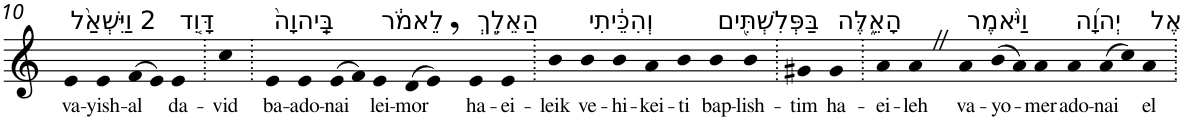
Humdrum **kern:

**kern	**text
*part1	*part1
*staff1	*staff1
*I"Piano	*
*I'Pno	*
!!LO:PB:g=z
*clefG2	*
*k[]	*
=10	=10
!LO:TX:a:t=2 וַיִּשְׁאַ֨ל	!
!	!LO:LY:b
4e	va-
!	!LO:LY:b
4e	-yish-
!	!LO:LY:b
(>8f	-al
8e)	.
!LO:TX:a:t=דָּוִ֤ד	!
!	!LO:LY:b
4e	da-
=11.	=11.
!	!LO:LY:b
4cc	-vid
=12.	=12.
!LO:TX:a:t=בַּֽיהוָה֙	!
!	!LO:LY:b
4e	ba-
!	!LO:LY:b
4e	-ado-
!	!LO:LY:b
(>8e	-nai
8f)	.
!LO:TX:a:t=לֵאמֹ֔ר	!
!	!LO:LY:b
4e	lei-
!	!LO:LY:b
(>8d	-mor
8e,)	.
!LO:TX:a:t=הַאֵלֵ֣ךְ	!
!	!LO:LY:b
4e	ha-
!	!LO:LY:b
4e	-ei-
=13.	=13.
!	!LO:LY:b
4b	-leik
!LO:TX:a:t=וְהִכֵּ֔יתִי	!
!	!LO:LY:b
4b	ve-
!	!LO:LY:b
4b	-hi-
!	!LO:LY:b
4a	-kei-
!	!LO:LY:b
4b	-ti
!LO:TX:a:t=בַּפְּלִשְׁתִּ֖ים	!
!	!LO:LY:b
4b	bap-
!	!LO:LY:b
4b	-lish-
=14.	=14.
!	!LO:LY:b
4g#X	-tim
!LO:TX:a:t=הָאֵ֑לֶּה	!
!	!LO:LY:b
4g#	ha-
=15.	=15.
!	!LO:LY:b
4a	-ei-
!	!LO:LY:b
4aZ	-leh
!LO:TX:a:t=וַיֹּ֨אמֶר	!
!	!LO:LY:b
4a	va-
!	!LO:LY:b
(>8b	-yo-
8a)	.
!	!LO:LY:b
4a	-mer
!LO:TX:a:t=יְהוָ֜ה	!
!	!LO:LY:b
4a	ado-
!	!LO:LY:b
(>8a	-nai
8cc)	.
!LO:TX:a:t=אֶל	!
!	!LO:LY:b
4a	el
=.	=.
*-	*-
